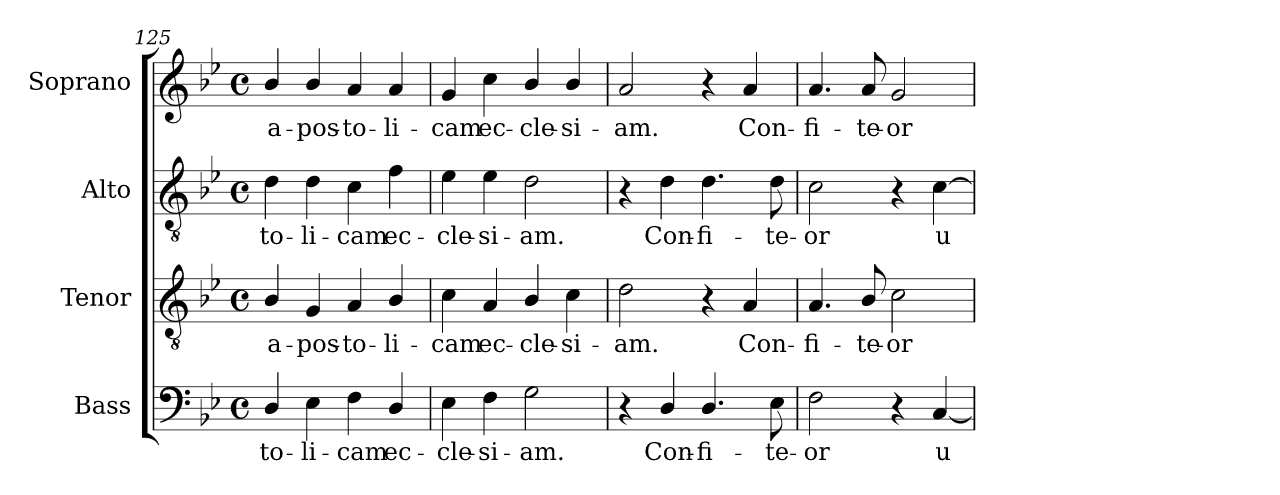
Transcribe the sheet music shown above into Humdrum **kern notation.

**kern	**text	**kern	**text	**kern	**text	**kern	**text
*part4	*part4	*part3	*part3	*part2	*part2	*part1	*part1
*staff4	*staff4	*staff3	*staff3	*staff2	*staff2	*staff1	*staff1
*I"Bass	*	*I"Tenor	*	*I"Alto	*	*I"Soprano	*
*I'B.	*	*I'T.	*	*I'A.	*	*I'S.	*
*clefF4	*	*clefGv2	*	*clefGv2	*	*clefG2	*
*	*	*ITrd7c12	*	*ITrd7c12	*	*	*
*k[b-e-]	*	*k[b-e-]	*	*k[b-e-]	*	*k[b-e-]	*
*B-:	*	*B-:	*	*B-:	*	*B-:	*
*M4/4	*	*M4/4	*	*M4/4	*	*M4/4	*
*met(c)	*	*met(c)	*	*met(c)	*	*met(c)	*
=125	=125	=125	=125	=125	=125	=125	=125
!	!LO:LY:b:color=#000000	!	!	!	!	!	!
!	!	!	!LO:LY:b:color=#000000	!	!	!	!
!	!	!	!	!	!LO:LY:b:color=#000000	!	!
!	!	!	!	!	!	!	!LO:LY:b:color=#000000
4Di/	-to-	4BB-i/	a-	4Di\	-to-	4b-i/	a-
!	!LO:LY:b:color=#000000	!	!	!	!	!	!
!	!	!	!LO:LY:b:color=#000000	!	!	!	!
!	!	!	!	!	!LO:LY:b:color=#000000	!	!
!	!	!	!	!	!	!	!LO:LY:b:color=#000000
4E-i\	-li-	4GGi/	-pos-	4Di\	-li-	4b-i/	-pos-
!	!LO:LY:b:color=#000000	!	!	!	!	!	!
!	!	!	!LO:LY:b:color=#000000	!	!	!	!
!	!	!	!	!	!LO:LY:b:color=#000000	!	!
!	!	!	!	!	!	!	!LO:LY:b:color=#000000
4Fi\	-cam	4AAi/	-to-	4Ci\	-cam	4ai/	-to-
!	!LO:LY:b:color=#000000	!	!	!	!	!	!
!	!	!	!LO:LY:b:color=#000000	!	!	!	!
!	!	!	!	!	!LO:LY:b:color=#000000	!	!
!	!	!	!	!	!	!	!LO:LY:b:color=#000000
4Di/	ec-	4BB-i/	-li-	4Fi\	ec-	4ai/	-li-
=126	=126	=126	=126	=126	=126	=126	=126
!	!LO:LY:b:color=#000000	!	!	!	!	!	!
!	!	!	!LO:LY:b:color=#000000	!	!	!	!
!	!	!	!	!	!LO:LY:b:color=#000000	!	!
!	!	!	!	!	!	!	!LO:LY:b:color=#000000
4E-i\	-cle-	4Ci\	-cam	4E-i\	-cle-	4gi/	-cam
!	!LO:LY:b:color=#000000	!	!	!	!	!	!
!	!	!	!LO:LY:b:color=#000000	!	!	!	!
!	!	!	!	!	!LO:LY:b:color=#000000	!	!
!	!	!	!	!	!	!	!LO:LY:b:color=#000000
4Fi\	-si-	4AAi/	ec-	4E-i\	-si-	4cci\	ec-
!	!LO:LY:b:color=#000000	!	!	!	!	!	!
!	!	!	!LO:LY:b:color=#000000	!	!	!	!
!	!	!	!	!	!LO:LY:b:color=#000000	!	!
!	!	!	!	!	!	!	!LO:LY:b:color=#000000
2Gi\	-am.	4BB-i/	-cle-	2Di\	-am.	4b-i/	-cle-
!	!	!	!LO:LY:b:color=#000000	!	!	!	!
!	!	!	!	!	!	!	!LO:LY:b:color=#000000
.	.	4Ci\	-si-	.	.	4b-i/	-si-
=127	=127	=127	=127	=127	=127	=127	=127
!	!	!	!LO:LY:b:color=#000000	!	!	!	!
!	!	!	!	!	!	!	!LO:LY:b:color=#000000
4r	.	2Di\	-am.	4r	.	2ai/	-am.
!	!LO:LY:b:color=#000000	!	!	!	!	!	!
!	!	!	!	!	!LO:LY:b:color=#000000	!	!
4Di/	Con-	.	.	4Di\	Con-	.	.
!	!LO:LY:b:color=#000000	!	!	!	!	!	!
!	!	!	!	!	!LO:LY:b:color=#000000	!	!
4.Di/	-fi-	4r	.	4.Di\	-fi-	4r	.
!	!	!	!LO:LY:b:color=#000000	!	!	!	!
!	!	!	!	!	!	!	!LO:LY:b:color=#000000
.	.	4AAi/	Con-	.	.	4ai/	Con-
!	!LO:LY:b:color=#000000	!	!	!	!	!	!
!	!	!	!	!	!LO:LY:b:color=#000000	!	!
8E-i\	-te-	.	.	8Di\	-te-	.	.
!!LO:LB:g=z
=128	=128	=128	=128	=128	=128	=128	=128
!	!LO:LY:b:color=#000000	!	!	!	!	!	!
!	!	!	!LO:LY:b:color=#000000	!	!	!	!
!	!	!	!	!	!LO:LY:b:color=#000000	!	!
!	!	!	!	!	!	!	!LO:LY:b:color=#000000
2Fi\	-or	4.AAi/	-fi-	2Ci\	-or	4.ai/	-fi-
!	!	!	!LO:LY:b:color=#000000	!	!	!	!
!	!	!	!	!	!	!	!LO:LY:b:color=#000000
.	.	8BB-i/	-te-	.	.	8ai/	-te-
!	!	!	!LO:LY:b:color=#000000	!	!	!	!
!	!	!	!	!	!	!	!LO:LY:b:color=#000000
4r	.	2Ci\	-or	4r	.	2gi/	-or
!	!LO:LY:b:color=#000000	!	!	!	!	!	!
!	!	!	!	!	!LO:LY:b:color=#000000	!	!
[4Ci/	u-	.	.	[4Ci\	u-	.	.
=	=	=	=	=	=	=	=
*-	*-	*-	*-	*-	*-	*-	*-
